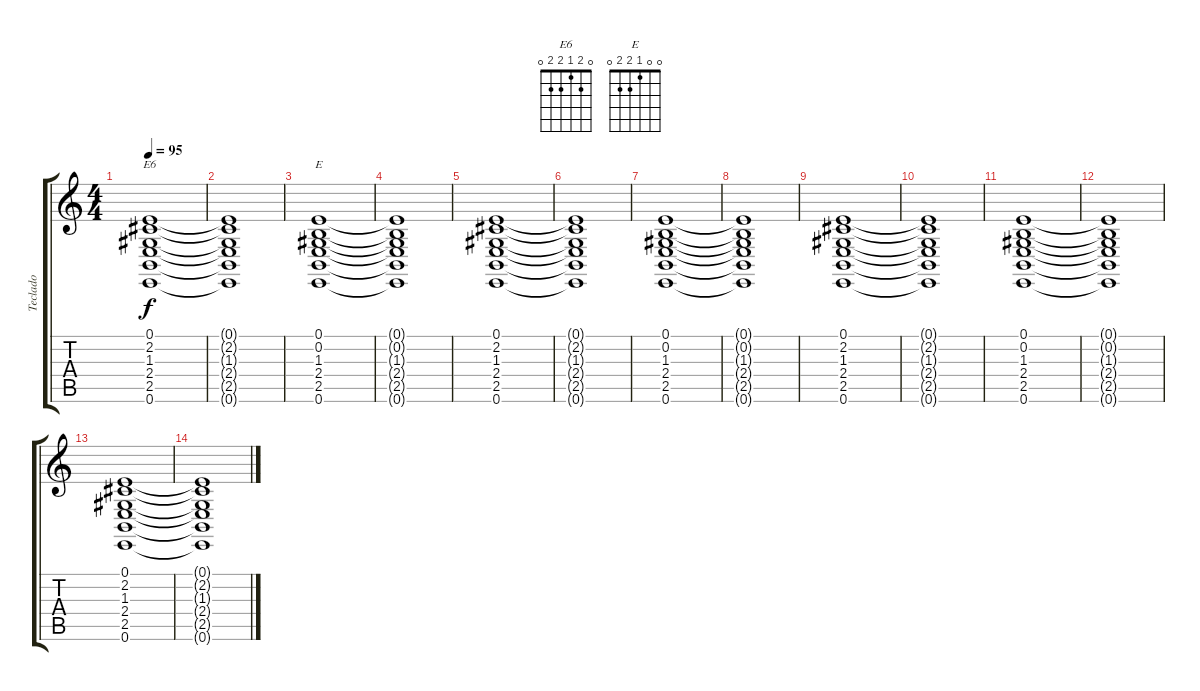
\track ("Teclado" "Teclado") {instrument voiceoohs}
\staff {score tabs}
\tuning (E4 B3 G3 D3 A2 E2) {hide}
\chord ("E6" 0 2 1 2 2 0)
\chord ("E" 0 0 1 2 2 0)
\ts (4 4)
\tempo 95
\clef g2
\ks c
(0.1 2.2 1.3 2.4 2.5 0.6).1{ch "E6" dy f} |
(0.1{t} 2.2{t} 1.3{t} 2.4{t} 2.5{t} 0.6{t}).1 |
(0.1 0.2 1.3 2.4 2.5 0.6).1{ch "E"} |
(0.1{t} 0.2{t} 1.3{t} 2.4{t} 2.5{t} 0.6{t}).1 |
(0.1 2.2 1.3 2.4 2.5 0.6).1 |
(0.1{t} 2.2{t} 1.3{t} 2.4{t} 2.5{t} 0.6{t}).1 |
(0.1 0.2 1.3 2.4 2.5 0.6).1 |
(0.1{t} 0.2{t} 1.3{t} 2.4{t} 2.5{t} 0.6{t}).1 |
(0.1 2.2 1.3 2.4 2.5 0.6).1 |
(0.1{t} 2.2{t} 1.3{t} 2.4{t} 2.5{t} 0.6{t}).1 |
(0.1 0.2 1.3 2.4 2.5 0.6).1 |
(0.1{t} 0.2{t} 1.3{t} 2.4{t} 2.5{t} 0.6{t}).1 |
(0.1 2.2 1.3 2.4 2.5 0.6).1 |
(0.1{t} 2.2{t} 1.3{t} 2.4{t} 2.5{t} 0.6{t}).1
